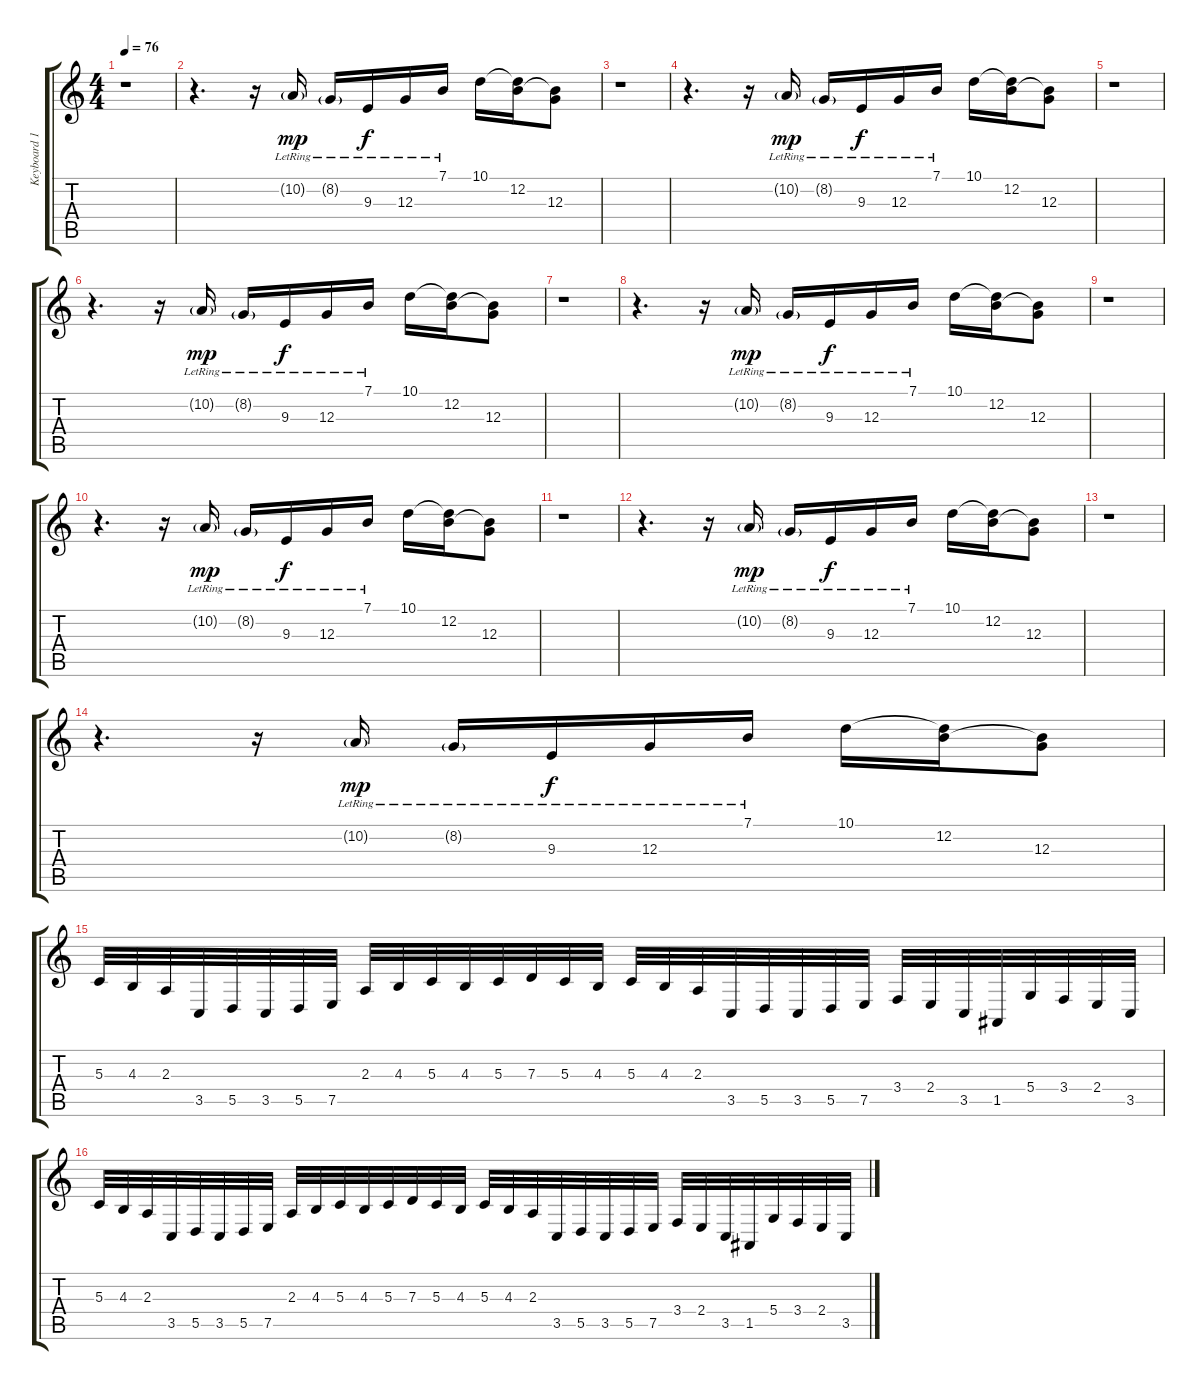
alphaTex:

\track ("Keyboard 1" "Keyboard 1") {instrument pad4choir}
\staff {score tabs}
\tuning (E4 B3 G3 D3 A2 D2) {hide}
\ts (4 4)
\section ("" "")
\tempo 76
\clef g2
\ks c
r.1{dy f} |
r.4{d} r.16 10.2{g lr}.16{dy mp} 8.2{g lr}.16 9.3{lr}.16{dy f} 12.3{lr}.16 7.1{lr}.16 10.1.16 (10.1{t} 12.2).16 (12.2{t} 12.3).8 |
\section ("" "")
r.1 |
r.4{d} r.16 10.2{g lr}.16{dy mp} 8.2{g lr}.16 9.3{lr}.16{dy f} 12.3{lr}.16 7.1{lr}.16 10.1.16 (10.1{t} 12.2).16 (12.2{t} 12.3).8 |
r.1 |
r.4{d} r.16 10.2{g lr}.16{dy mp} 8.2{g lr}.16 9.3{lr}.16{dy f} 12.3{lr}.16 7.1{lr}.16 10.1.16 (10.1{t} 12.2).16 (12.2{t} 12.3).8 |
r.1 |
r.4{d} r.16 10.2{g lr}.16{dy mp} 8.2{g lr}.16 9.3{lr}.16{dy f} 12.3{lr}.16 7.1{lr}.16 10.1.16 (10.1{t} 12.2).16 (12.2{t} 12.3).8 |
r.1 |
r.4{d} r.16 10.2{g lr}.16{dy mp} 8.2{g lr}.16 9.3{lr}.16{dy f} 12.3{lr}.16 7.1{lr}.16 10.1.16 (10.1{t} 12.2).16 (12.2{t} 12.3).8 |
\section ("" "")
r.1 |
r.4{d} r.16 10.2{g lr}.16{dy mp} 8.2{g lr}.16 9.3{lr}.16{dy f} 12.3{lr}.16 7.1{lr}.16 10.1.16 (10.1{t} 12.2).16 (12.2{t} 12.3).8 |
r.1 |
r.4{d} r.16 10.2{g lr}.16{dy mp} 8.2{g lr}.16 9.3{lr}.16{dy f} 12.3{lr}.16 7.1{lr}.16 10.1.16 (10.1{t} 12.2).16 (12.2{t} 12.3).8 |
\section ("" "")
5.3.32{instrument lead2sawtooth} 4.3.32 2.3.32 3.5.32 5.5.32 3.5.32 5.5.32 7.5.32 2.3.32 4.3.32 5.3.32 4.3.32 5.3.32 7.3.32 5.3.32 4.3.32 5.3.32 4.3.32 2.3.32 3.5.32 5.5.32 3.5.32 5.5.32 7.5.32 3.4.32 2.4.32 3.5.32 1.5.32 5.4.32 3.4.32 2.4.32 3.5.32 |
5.3.32 4.3.32 2.3.32 3.5.32 5.5.32 3.5.32 5.5.32 7.5.32 2.3.32 4.3.32 5.3.32 4.3.32 5.3.32 7.3.32 5.3.32 4.3.32 5.3.32 4.3.32 2.3.32 3.5.32 5.5.32 3.5.32 5.5.32 7.5.32 3.4.32 2.4.32 3.5.32 1.5.32 5.4.32 3.4.32 2.4.32 3.5.32
